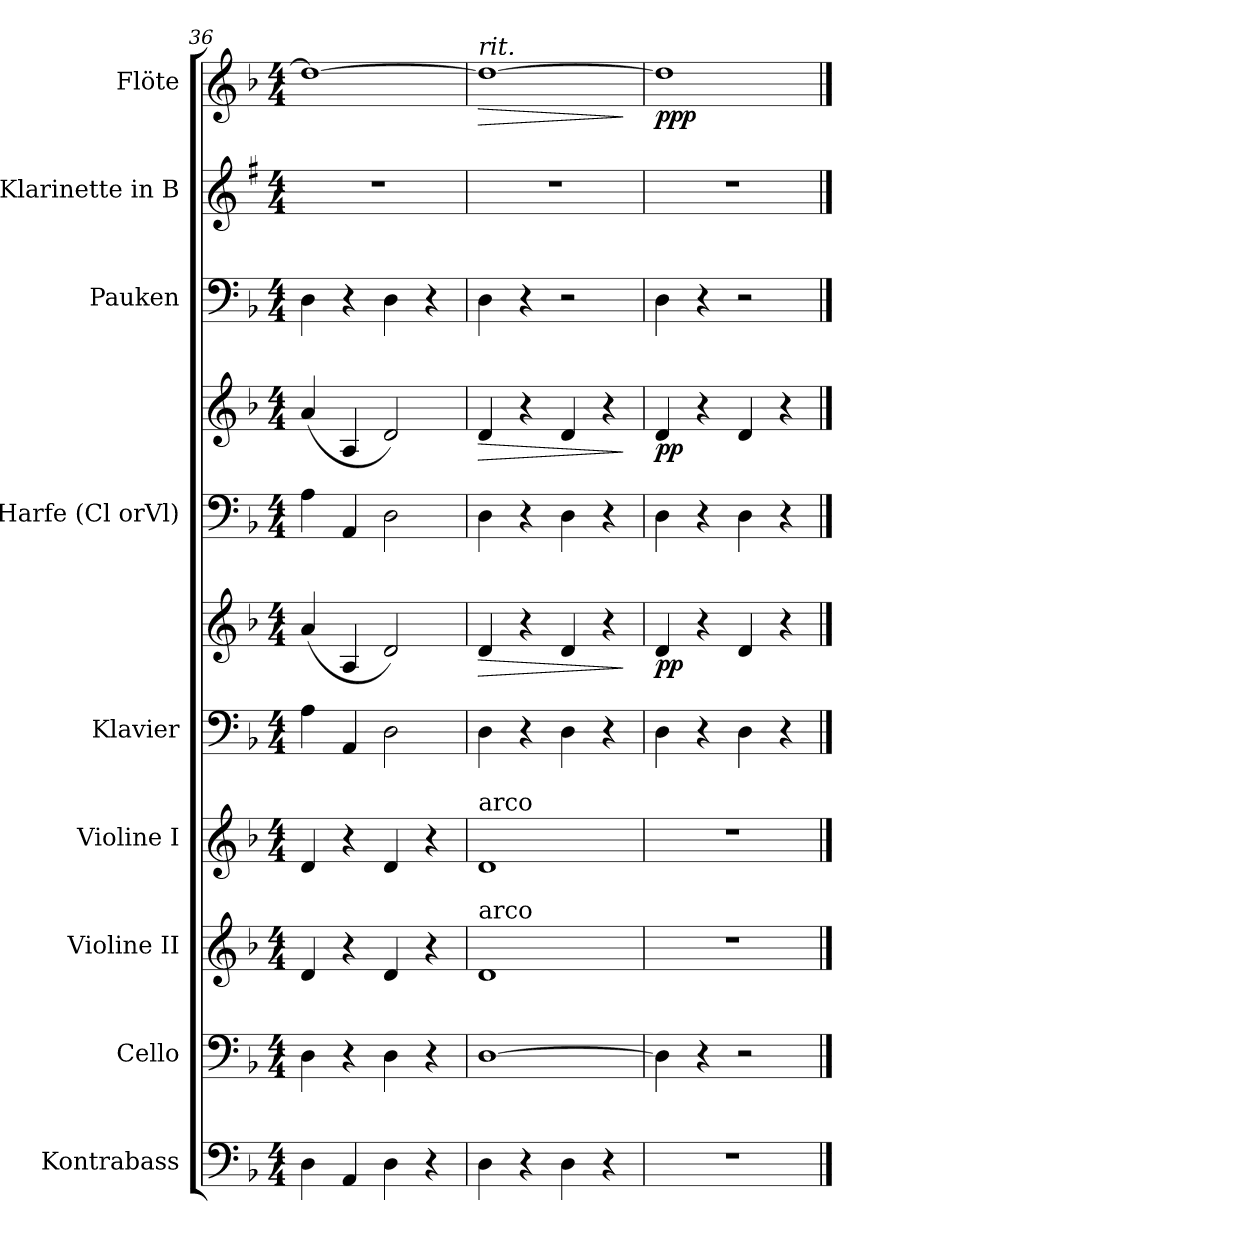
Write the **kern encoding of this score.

**kern	**kern	**kern	**kern	**kern	**kern	**dynam	**kern	**kern	**dynam	**kern	**kern	**kern	**dynam
*part9	*part8	*part7	*part6	*part5	*part5	*part5	*part4	*part4	*part4	*part3	*part2	*part1	*part1
*staff11	*staff10	*staff9	*staff8	*staff7	*staff6	*staff6/7	*staff5	*staff4	*staff4/5	*staff3	*staff2	*staff1	*staff1
*I"Kontrabass	*I"Cello	*I"Violine II	*I"Violine I	*I"Klavier	*	*	*I"Harfe (Cl orVl)	*	*	*I"Pauken	*I"Klarinette in B	*I"Flöte	*
*I'Kb.	*	*I'Vl. II	*I'Vl. I	*I'Kl.	*	*	*I'Hrf.	*	*	*I'Pauk.	*I'Klar. B	*I'Fl.	*
*clefF4	*clefF4	*clefG2	*clefG2	*clefF4	*clefG2	*	*clefF4	*clefG2	*	*clefF4	*clefG2	*clefG2	*
*ITrd7c12	*	*	*	*	*	*	*	*	*	*	*ITrd1c2	*	*
*k[b-]	*k[b-]	*k[b-]	*k[b-]	*k[b-]	*k[b-]	*	*k[b-]	*k[b-]	*	*k[b-]	*k[b-]	*k[b-]	*
*d:	*d:	*d:	*d:	*d:	*d:	*	*d:	*d:	*	*d:	*d:	*d:	*
*M4/4	*M4/4	*M4/4	*M4/4	*M4/4	*M4/4	*	*M4/4	*M4/4	*	*M4/4	*M4/4	*M4/4	*
=36	=36	=36	=36	=36	=36	=36	=36	=36	=36	=36	=36	=36	=36
4DD\	4D\	4d/	4d/	4A\	(<4a/	.	4A\	(<4a/	.	4D\	1r	1dd_	.
4AAA/	4r	4r	4r	4AA/	4A/	.	4AA/	4A/	.	4r	.	.	.
4DD\	4D\	4d/	4d/	2D\	2d/)	.	2D\	2d/)	.	4D\	.	.	.
4r	4r	4r	4r	.	.	.	.	.	.	4r	.	.	.
=37	=37	=37	=37	=37	=37	=37	=37	=37	=37	=37	=37	=37	=37
!	!	!	!	!	!	!	!	!	!	!	!	!LO:TX:a:i:t=rit.	!
!	!	!	!LO:TX:a:t=arco	!	!	!	!	!	!	!	!	!	!
!	!	!LO:TX:a:t=arco	!	!	!	!	!	!	!	!	!	!	!
!	!	!	!	!	!	!LO:HP:b	!	!	!LO:HP:b	!	!	!	!LO:HP:b
4DD\	[1D	1d	1d	4D\	4d/	>	4D\	4d/	>	4D\	1r	1dd_	>
4r	.	.	.	4r	4r	.	4r	4r	.	4r	.	.	.
4DD\	.	.	.	4D\	4d/	.	4D\	4d/	.	2r	.	.	.
4r	.	.	.	4r	4r	.	4r	4r	.	.	.	.	.
.	.	.	.	.	.	]	.	.	]	.	.	.	]
=38	=38	=38	=38	=38	=38	=38	=38	=38	=38	=38	=38	=38	=38
!	!	!	!	!	!	!LO:DY:b	!	!	!LO:DY:b	!	!	!	!LO:DY:b
1r	4D\]	1r	1r	4D\	4d/	pp	4D\	4d/	pp	4D\	1r	1dd]	ppp
.	4r	.	.	4r	4r	.	4r	4r	.	4r	.	.	.
.	2r	.	.	4D\	4d/	.	4D\	4d/	.	2r	.	.	.
.	.	.	.	4r	4r	.	4r	4r	.	.	.	.	.
==	==	==	==	==	==	==	==	==	==	==	==	==	==
*-	*-	*-	*-	*-	*-	*-	*-	*-	*-	*-	*-	*-	*-
